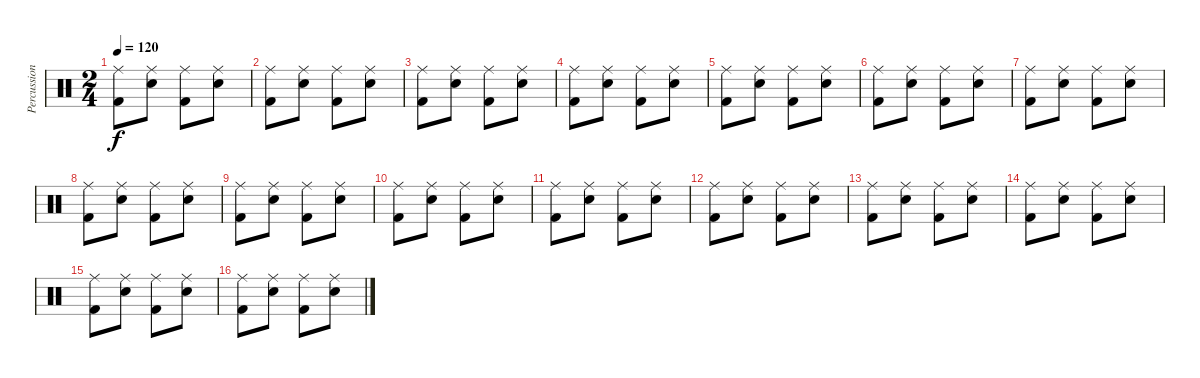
\track ("Percussions" "Percussion") {instrument percussion}
\staff {score}
\articulation defaults
\ts (2 4)
\tempo 120
\clef neutral
\ks c
("Kick (hit) 2" "Ride (middle)").8{dy f} ("Snare (hit) 2" "Ride (middle)").8 ("Kick (hit) 2" "Ride (middle)").8 ("Snare (hit) 2" "Ride (middle)").8 |
("Kick (hit) 2" "Ride (middle)").8 ("Snare (hit) 2" "Ride (middle)").8 ("Kick (hit) 2" "Ride (middle)").8 ("Snare (hit) 2" "Ride (middle)").8 |
("Kick (hit) 2" "Ride (middle)").8 ("Snare (hit) 2" "Ride (middle)").8 ("Kick (hit) 2" "Ride (middle)").8 ("Snare (hit) 2" "Ride (middle)").8 |
("Kick (hit) 2" "Ride (middle)").8 ("Snare (hit) 2" "Ride (middle)").8 ("Kick (hit) 2" "Ride (middle)").8 ("Snare (hit) 2" "Ride (middle)").8 |
("Kick (hit) 2" "Ride (middle)").8 ("Snare (hit) 2" "Ride (middle)").8 ("Kick (hit) 2" "Ride (middle)").8 ("Snare (hit) 2" "Ride (middle)").8 |
("Kick (hit) 2" "Ride (middle)").8 ("Snare (hit) 2" "Ride (middle)").8 ("Kick (hit) 2" "Ride (middle)").8 ("Snare (hit) 2" "Ride (middle)").8 |
("Kick (hit) 2" "Ride (middle)").8 ("Snare (hit) 2" "Ride (middle)").8 ("Kick (hit) 2" "Ride (middle)").8 ("Snare (hit) 2" "Ride (middle)").8 |
("Kick (hit) 2" "Ride (middle)").8 ("Snare (hit) 2" "Ride (middle)").8 ("Kick (hit) 2" "Ride (middle)").8 ("Snare (hit) 2" "Ride (middle)").8 |
("Kick (hit) 2" "Ride (middle)").8 ("Snare (hit) 2" "Ride (middle)").8 ("Kick (hit) 2" "Ride (middle)").8 ("Snare (hit) 2" "Ride (middle)").8 |
("Kick (hit) 2" "Ride (middle)").8 ("Snare (hit) 2" "Ride (middle)").8 ("Kick (hit) 2" "Ride (middle)").8 ("Snare (hit) 2" "Ride (middle)").8 |
("Kick (hit) 2" "Ride (middle)").8 ("Snare (hit) 2" "Ride (middle)").8 ("Kick (hit) 2" "Ride (middle)").8 ("Snare (hit) 2" "Ride (middle)").8 |
("Kick (hit) 2" "Ride (middle)").8 ("Snare (hit) 2" "Ride (middle)").8 ("Kick (hit) 2" "Ride (middle)").8 ("Snare (hit) 2" "Ride (middle)").8 |
("Kick (hit) 2" "Ride (middle)").8 ("Snare (hit) 2" "Ride (middle)").8 ("Kick (hit) 2" "Ride (middle)").8 ("Snare (hit) 2" "Ride (middle)").8 |
("Kick (hit) 2" "Ride (middle)").8 ("Snare (hit) 2" "Ride (middle)").8 ("Kick (hit) 2" "Ride (middle)").8 ("Snare (hit) 2" "Ride (middle)").8 |
("Kick (hit) 2" "Ride (middle)").8 ("Snare (hit) 2" "Ride (middle)").8 ("Kick (hit) 2" "Ride (middle)").8 ("Snare (hit) 2" "Ride (middle)").8 |
("Kick (hit) 2" "Ride (middle)").8 ("Snare (hit) 2" "Ride (middle)").8 ("Kick (hit) 2" "Ride (middle)").8 ("Snare (hit) 2" "Ride (middle)").8
